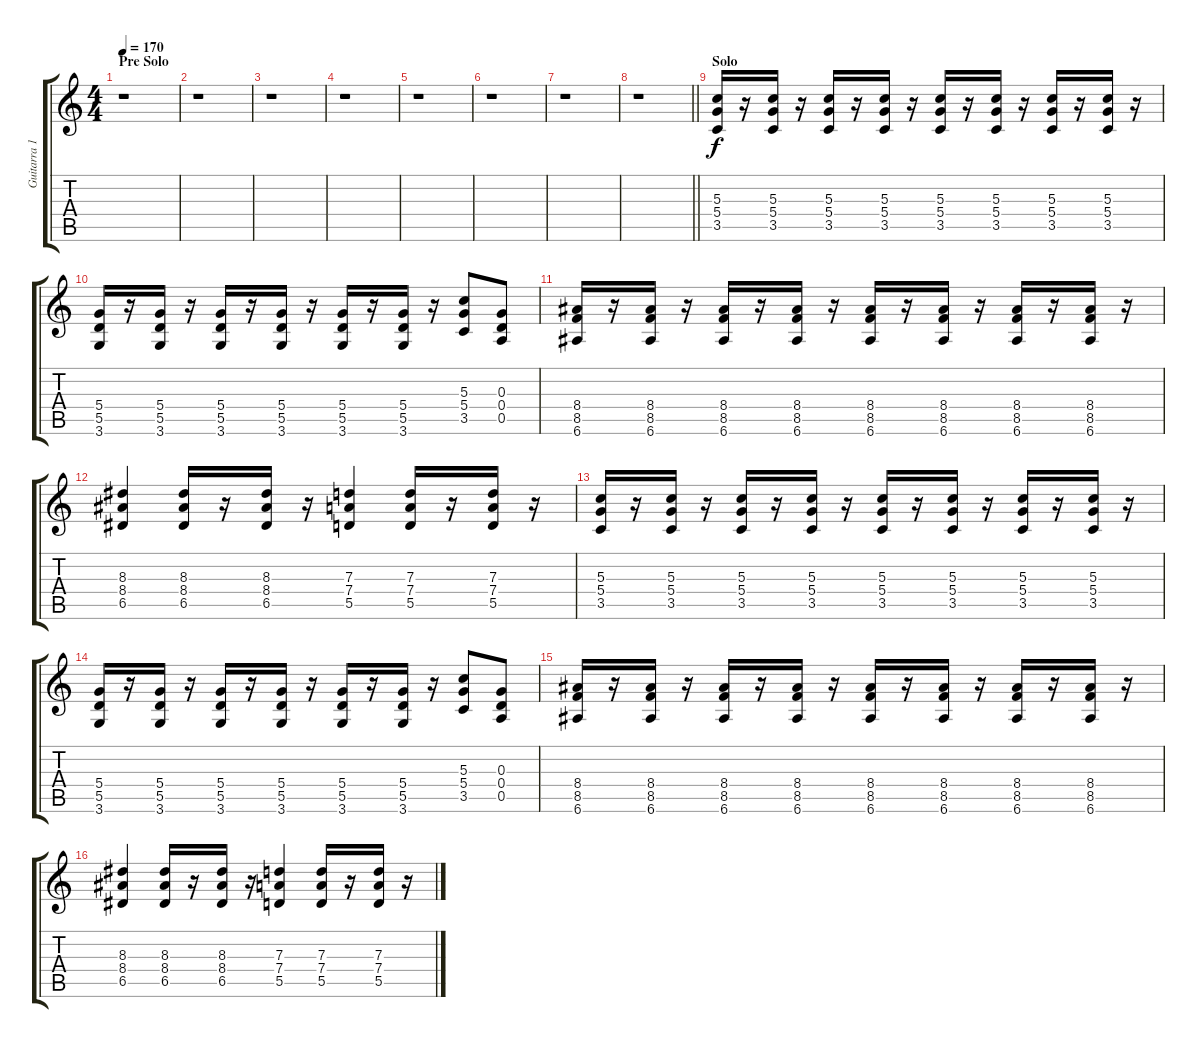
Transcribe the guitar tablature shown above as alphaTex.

\track ("Guitarra 1 - Mathias" "Guitarra 1") {instrument overdrivenguitar}
\staff {score tabs}
\tuning (E4 B3 G3 D3 A2 E2) {hide}
\ts (4 4)
\section ("" "Pre Solo")
\tempo 170
\clef g2
\ks c
r.1{dy f} |
r.1 |
r.1 |
r.1 |
r.1 |
r.1 |
r.1 |
\barLineRight lightlight
r.1 |
\section ("" "Solo")
(5.3 5.4 3.5).16 r.16 (5.3 5.4 3.5).16 r.16 (5.3 5.4 3.5).16 r.16 (5.3 5.4 3.5).16 r.16 (5.3 5.4 3.5).16 r.16 (5.3 5.4 3.5).16 r.16 (5.3 5.4 3.5).16 r.16 (5.3 5.4 3.5).16 r.16 |
(5.4 5.5 3.6).16 r.16 (5.4 5.5 3.6).16 r.16 (5.4 5.5 3.6).16 r.16 (5.4 5.5 3.6).16 r.16 (5.4 5.5 3.6).16 r.16 (5.4 5.5 3.6).16 r.16 (5.3 5.4 3.5).8 (0.3 0.4 0.5).8 |
(8.4 8.5 6.6).16 r.16 (8.4 8.5 6.6).16 r.16 (8.4 8.5 6.6).16 r.16 (8.4 8.5 6.6).16 r.16 (8.4 8.5 6.6).16 r.16 (8.4 8.5 6.6).16 r.16 (8.4 8.5 6.6).16 r.16 (8.4 8.5 6.6).16 r.16 |
(8.3 8.4 6.5).4 (8.3 8.4 6.5).16 r.16 (8.3 8.4 6.5).16 r.16 (7.3 7.4 5.5).4 (7.3 7.4 5.5).16 r.16 (7.3 7.4 5.5).16 r.16 |
(5.3 5.4 3.5).16 r.16 (5.3 5.4 3.5).16 r.16 (5.3 5.4 3.5).16 r.16 (5.3 5.4 3.5).16 r.16 (5.3 5.4 3.5).16 r.16 (5.3 5.4 3.5).16 r.16 (5.3 5.4 3.5).16 r.16 (5.3 5.4 3.5).16 r.16 |
(5.4 5.5 3.6).16 r.16 (5.4 5.5 3.6).16 r.16 (5.4 5.5 3.6).16 r.16 (5.4 5.5 3.6).16 r.16 (5.4 5.5 3.6).16 r.16 (5.4 5.5 3.6).16 r.16 (5.3 5.4 3.5).8 (0.3 0.4 0.5).8 |
(8.4 8.5 6.6).16 r.16 (8.4 8.5 6.6).16 r.16 (8.4 8.5 6.6).16 r.16 (8.4 8.5 6.6).16 r.16 (8.4 8.5 6.6).16 r.16 (8.4 8.5 6.6).16 r.16 (8.4 8.5 6.6).16 r.16 (8.4 8.5 6.6).16 r.16 |
(8.3 8.4 6.5).4 (8.3 8.4 6.5).16 r.16 (8.3 8.4 6.5).16 r.16 (7.3 7.4 5.5).4 (7.3 7.4 5.5).16 r.16 (7.3 7.4 5.5).16 r.16
